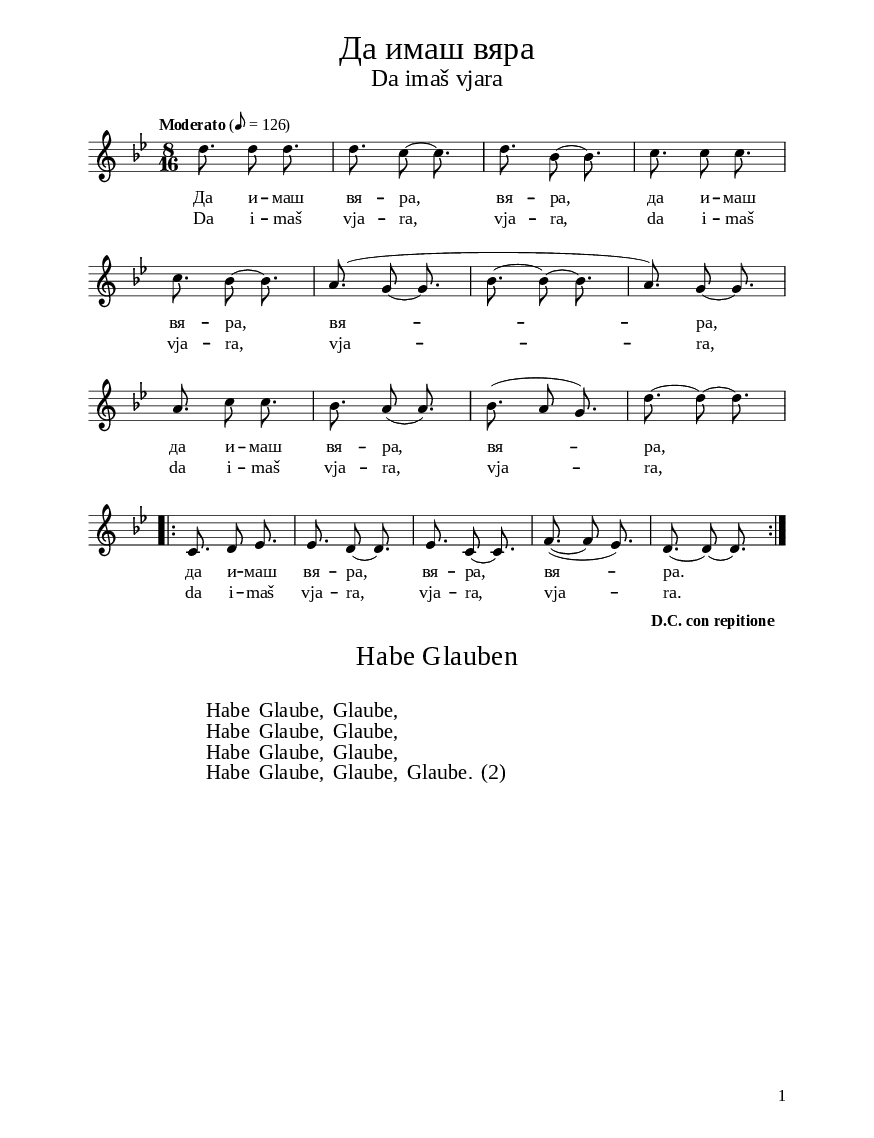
\version "2.24.1"

% include paper part and global functions
\include "include/globals.ily"

\bookpart {
  \label #'ref110_1
  \tocItem \markup "Да имаш вяра – Da imaš vjara"
  \include "include/bookpart-paper.ily"
  \score {
    \include "include/score-layout.ily"


    \new Voice \relative c' {
      \clef treble
      \key g \minor
      \time 8/16
      \tempoFunc "Moderato" 8 "126"
      \autoBeamOff

      d'8. d8 d8. | % 2
      d8. c8 ~ c8. | % 3
      d8. bes8 ~ bes8. | % 4
      c8. c8 c8. \break | % 5
      c8. bes8 ~ bes8. | % 6
      a8. ( g8 ~ g8. | % 7
      bes8. ~ bes8 ~ bes8. | % 8
      a8. ) g8 ~ g8. \break | % 9
      a8. c8 c8. |
      bes8. a8 ( a8. ) | % 11
      bes8. ( a8 g8. ) | % 12
      d'8. ~ d8 ~ d8. \break | % 13
      \repeat volta 2 {
        c,8. d8 es8. | % 14
        es8. d8 ~ d8. | % 15
        es8. c8 ~ c8. | % 16
        f8. ( ~ f8 es8. ) | % 17
        d8. ~ d8 ~ d8.
      }

    }

    \addlyrics {
      Да и -- маш
      вя -- ра, вя -- ра, да и -- маш вя -- ра, вя --
      ра, да и -- маш вя -- ра, вя -- ра, да и --
      маш вя -- ра, вя -- ра, вя -- ра.}
      \addlyrics {
      Da i -- maš
      vja -- ra, vja -- ra, da i -- maš vja -- ra, vja --
      ra, da i -- maš vja -- ra, vja -- ra, da i --
      maš vja -- ra, vja -- ra, vja -- ra.}

        \header {
          title = \titleFunc "Да имаш вяра" "Da imaš vjara"
        }

        \midi{}

      } % score

      \markup \dc-one "D.C. con repitione"
      

      % include foreign translation(s) of the song

      %\pageBreak
      \version "2.20.0"

\markup \fill-line { \fontsize #deTitleFontSize "Habe Glauben" }
\markup \null
\markup \null
\markup \fontsize #deCoupletFontSize {
  \hspace #10
  \override #`(baseline-skip . ,deCoupletBaselineSkip)

  \column {
     \line { " " }
      \line { " " Habe Glaube, Glaube,}

   \line { " "Habe Glaube, Glaube,}

   \line { " "Habe Glaube, Glaube,}

   \line { " "Habe Glaube, Glaube, Glaube. (2) }


    }


}


    } % bookpart
